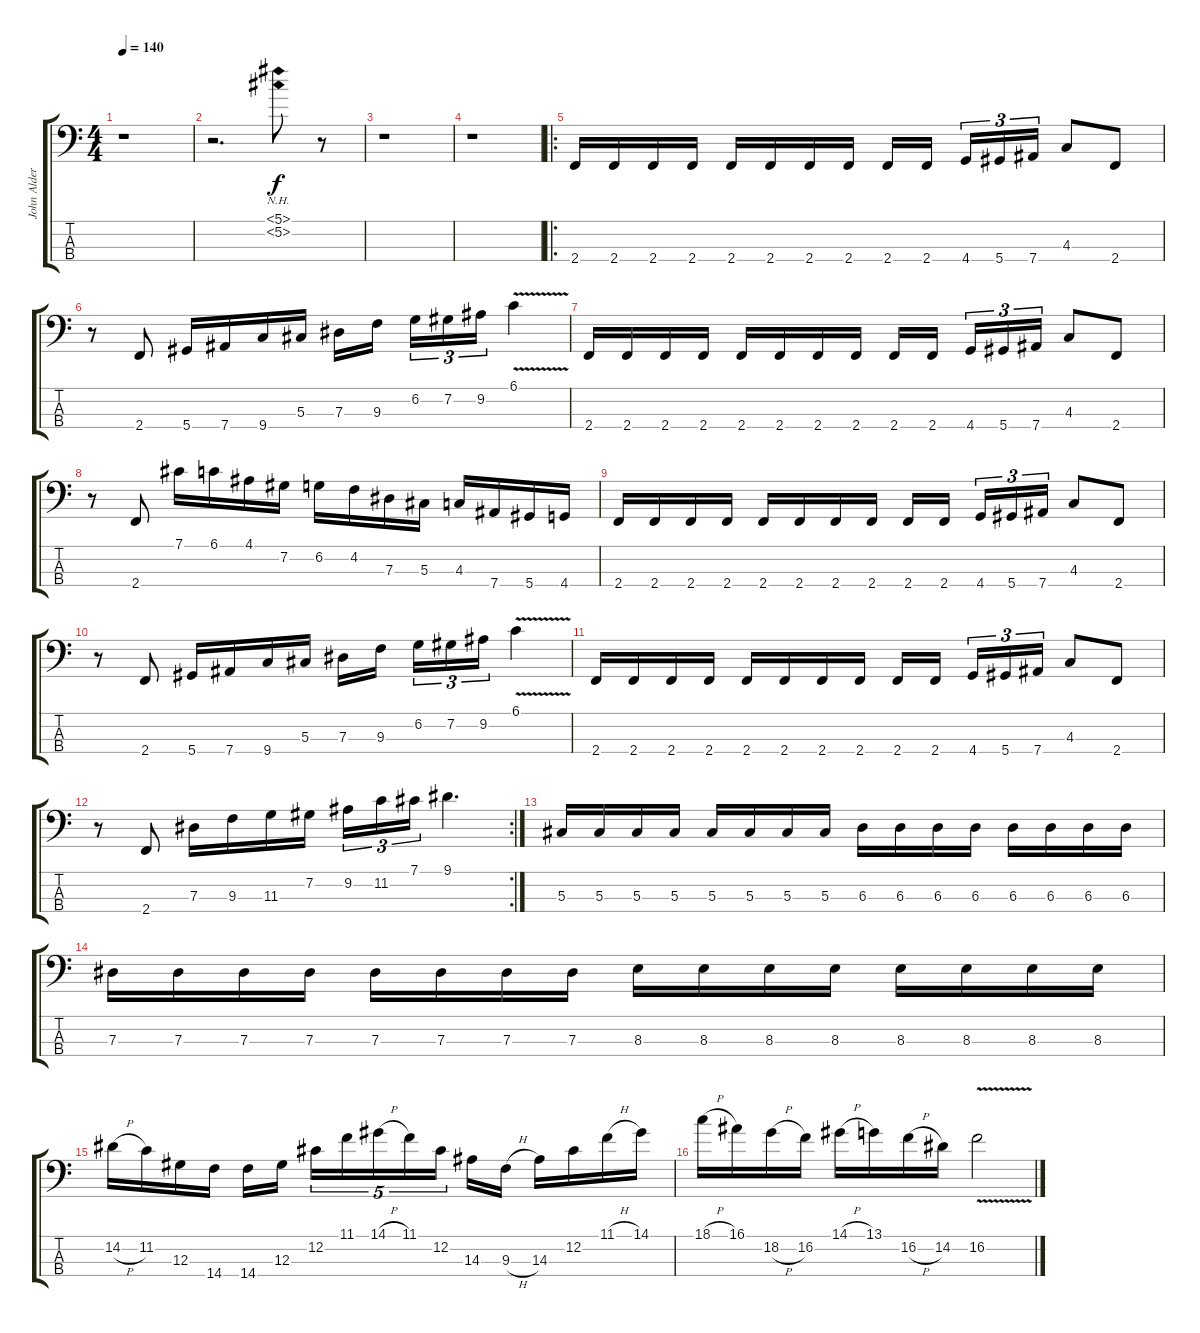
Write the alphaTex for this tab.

\track ("John Alderete" "John Alder") {instrument electricbassfinger}
\staff {score tabs}
\tuning (Gb2 Db2 Ab1 Eb1) {hide}
\ts (4 4)
\tempo 140
\clef f4
\ks c
r.1{dy f instrument electricbassfinger} |
r.2{d} (5.1{nh} 5.2{nh}).8 r.8 |
r.1 |
r.1 |
\ro
2.4.16 2.4.16 2.4.16 2.4.16 2.4.16 2.4.16 2.4.16 2.4.16 2.4.16 2.4.16{beam splitsecondary} 4.4.16{tu (3 2)} 5.4.16{tu (3 2)} 7.4.16{tu (3 2)} 4.3.8 2.4.8 |
r.8 2.4.8 5.4.16 7.4.16 9.4.16 5.3.16 7.3.16 9.3.16{beam splitsecondary} 6.2.16{tu (3 2)} 7.2.16{tu (3 2)} 9.2.16{tu (3 2)} 6.1{v}.4 |
2.4.16 2.4.16 2.4.16 2.4.16 2.4.16 2.4.16 2.4.16 2.4.16 2.4.16 2.4.16{beam splitsecondary} 4.4.16{tu (3 2)} 5.4.16{tu (3 2)} 7.4.16{tu (3 2)} 4.3.8 2.4.8 |
r.8 2.4.8 7.1.16 6.1.16 4.1.16 7.2.16 6.2.16 4.2.16 7.3.16 5.3.16 4.3.16 7.4.16 5.4.16 4.4.16 |
2.4.16 2.4.16 2.4.16 2.4.16 2.4.16 2.4.16 2.4.16 2.4.16 2.4.16 2.4.16{beam splitsecondary} 4.4.16{tu (3 2)} 5.4.16{tu (3 2)} 7.4.16{tu (3 2)} 4.3.8 2.4.8 |
r.8 2.4.8 5.4.16 7.4.16 9.4.16 5.3.16 7.3.16 9.3.16{beam splitsecondary} 6.2.16{tu (3 2)} 7.2.16{tu (3 2)} 9.2.16{tu (3 2)} 6.1{v}.4 |
2.4.16 2.4.16 2.4.16 2.4.16 2.4.16 2.4.16 2.4.16 2.4.16 2.4.16 2.4.16{beam splitsecondary} 4.4.16{tu (3 2)} 5.4.16{tu (3 2)} 7.4.16{tu (3 2)} 4.3.8 2.4.8 |
\rc 2
r.8 2.4.8 7.3.16 9.3.16 11.3.16 7.2.16 9.2.16{tu (3 2)} 11.2.16{tu (3 2)} 7.1.16{tu (3 2)} 9.1.4{d} |
5.3.16 5.3.16 5.3.16 5.3.16 5.3.16 5.3.16 5.3.16 5.3.16 6.3.16 6.3.16 6.3.16 6.3.16 6.3.16 6.3.16 6.3.16 6.3.16 |
7.3.16 7.3.16 7.3.16 7.3.16 7.3.16 7.3.16 7.3.16 7.3.16 8.3.16 8.3.16 8.3.16 8.3.16 8.3.16 8.3.16 8.3.16 8.3.16 |
14.2{h}.16 11.2.16 12.3.16 14.4.16 14.4.16 12.3.16{beam splitsecondary} 12.2.16{tu (5 4)} 11.1.16{tu (5 4)} 14.1{h}.16{tu (5 4)} 11.1.16{tu (5 4)} 12.2.16{tu (5 4) beam splitsecondary} 14.3.16 9.3{h}.16 14.3.16 12.2.16 11.1{h}.16 14.1.16 |
18.1{h}.16 16.1.16 18.2{h}.16 16.2.16 14.1{h}.16 13.1.16 16.2{h}.16 14.2.16 16.2{v}.2
